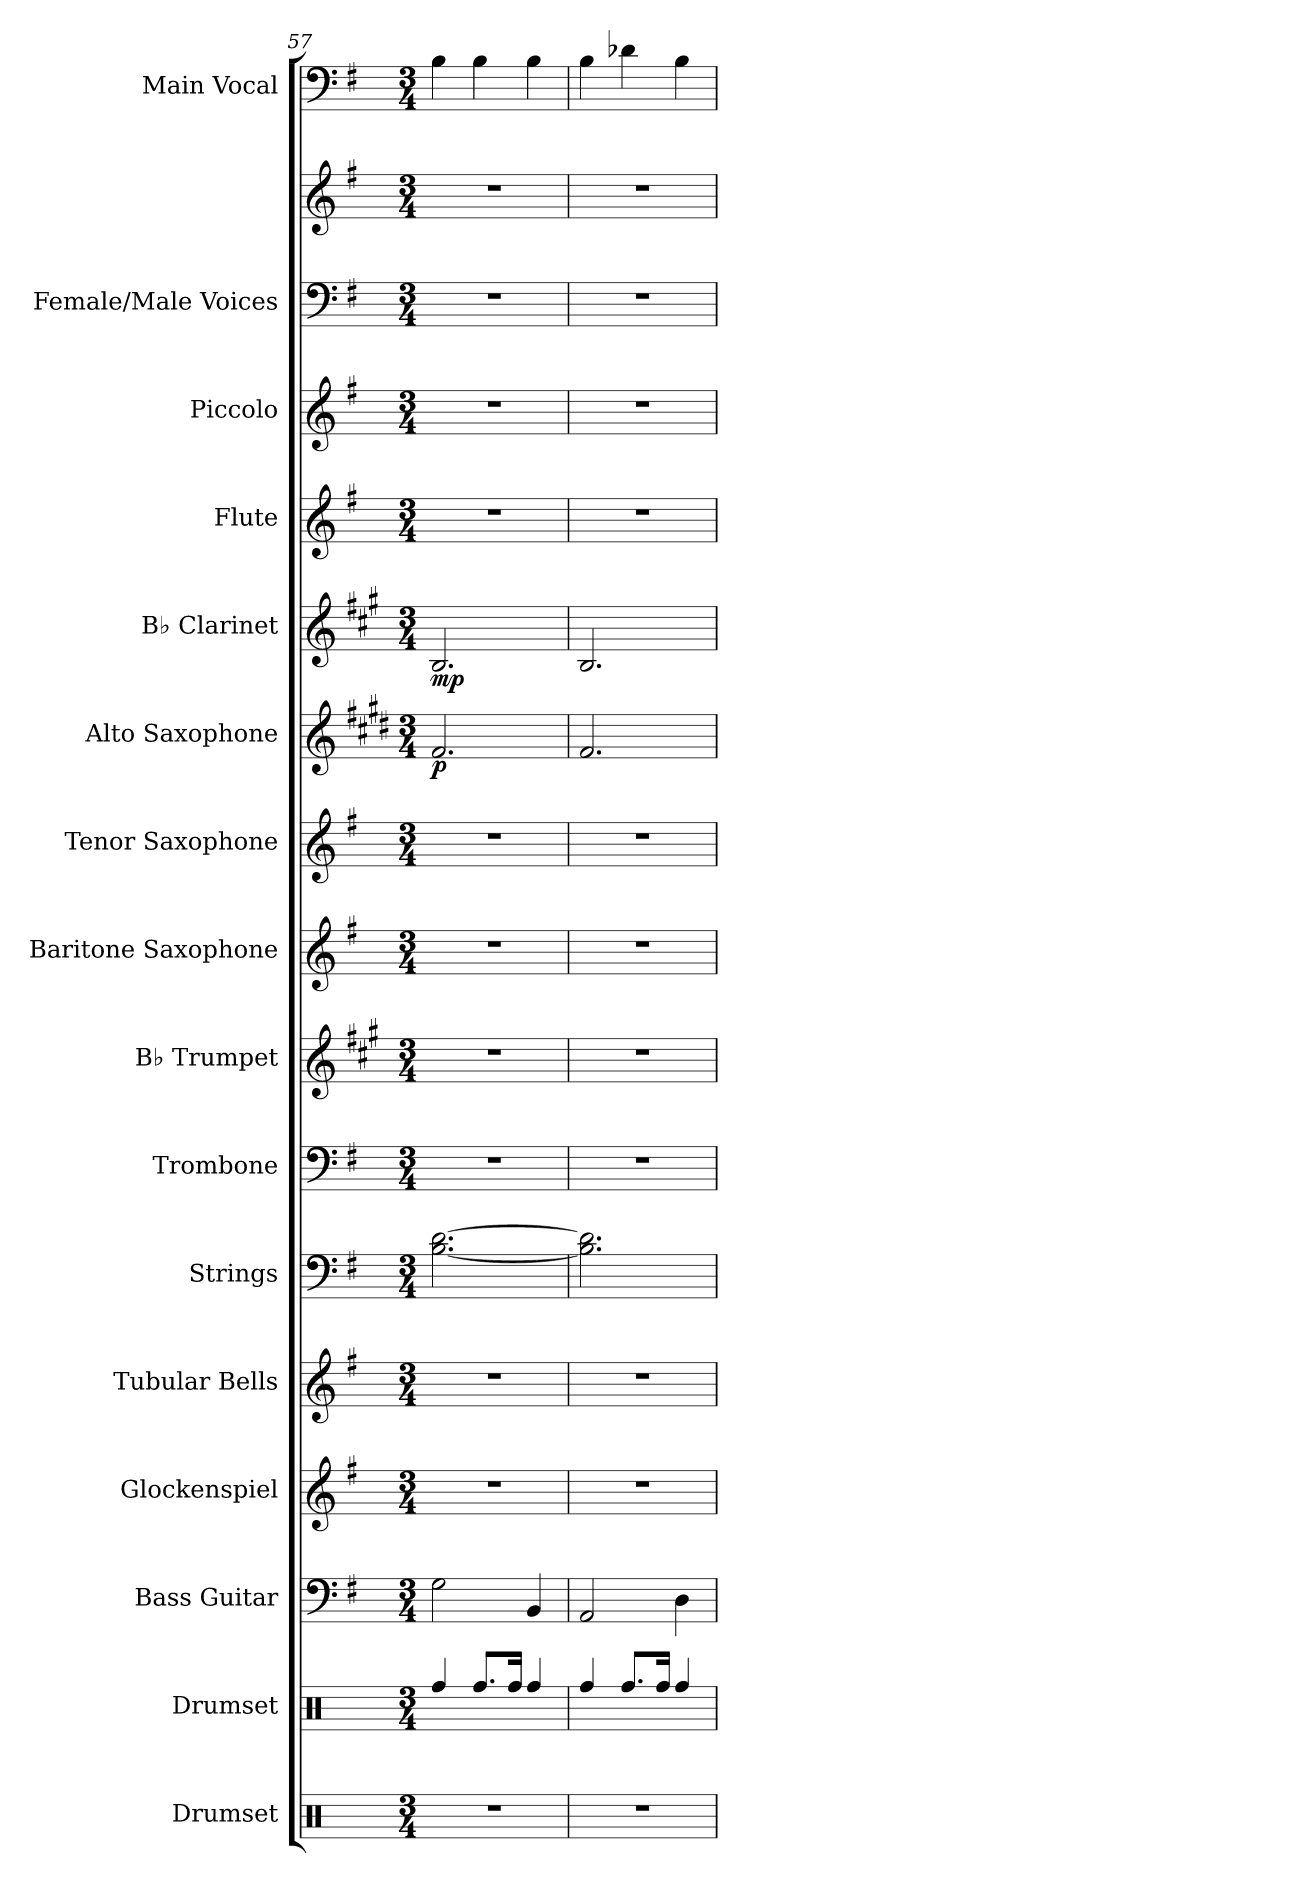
**kern	**kern	**kern	**kern	**kern	**kern	**kern	**kern	**kern	**kern	**kern	**dynam	**kern	**dynam	**kern	**kern	**kern	**kern	**kern
*part16	*part15	*part14	*part13	*part12	*part11	*part10	*part9	*part8	*part7	*part6	*part6	*part5	*part5	*part4	*part3	*part2	*part2	*part1
*staff17	*staff16	*staff15	*staff14	*staff13	*staff12	*staff11	*staff10	*staff9	*staff8	*staff7	*staff7	*staff6	*staff6	*staff5	*staff4	*staff3	*staff2	*staff1
*I"Drumset	*I"Drumset	*I"Bass Guitar	*I"Glockenspiel	*I"Tubular Bells	*I"Strings	*I"Trombone	*I"B♭ Trumpet	*I"Baritone Saxophone	*I"Tenor Saxophone	*I"Alto Saxophone	*	*I"B♭ Clarinet	*	*I"Flute	*I"Piccolo	*I"Female/Male Voices	*	*I"Main Vocal
*I'Drs.	*I'Drs.	*I'B. Guit.	*I'Glk.	*I'Tu. Be.	*I'St.	*I'Tbn.	*I'B♭ Tpt.	*I'Bar. Sax.	*I'T. Sax.	*I'A. Sax.	*	*I'B♭ Cl.	*	*I'Fl.	*I'Picc.	*I'Voices	*	*I'Main Vcl.
*clefX	*clefX	*clefF4	*clefG2	*clefG2	*clefF4	*clefF4	*clefG2	*clefG2	*clefG2	*clefG2	*	*clefG2	*	*clefG2	*clefG2	*clefF4	*clefG2	*clefF4
*	*	*ITrd7c12	*ITrd-14c-24	*	*	*	*ITrd1c2	*ITrd12c21	*ITrd8c14	*ITrd5c9	*	*ITrd1c2	*	*	*ITrd-7c-12	*	*	*
*k[]	*k[]	*k[f#]	*k[f#]	*k[f#]	*k[f#]	*k[f#]	*k[f#]	*k[f#]	*k[f#]	*k[f#]	*	*k[f#]	*	*k[f#]	*k[f#]	*k[f#]	*k[f#]	*k[f#]
*M3/4	*M3/4	*M3/4	*M3/4	*M3/4	*M3/4	*M3/4	*M3/4	*M3/4	*M3/4	*M3/4	*	*M3/4	*	*M3/4	*M3/4	*M3/4	*M3/4	*M3/4
=57	=57	=57	=57	=57	=57	=57	=57	=57	=57	=57	=57	=57	=57	=57	=57	=57	=57	=57
!	!	!	!	!	!	!	!	!	!	!	!LO:DY:b	!	!LO:DY:b	!	!	!	!	!
2.r	4Rff/	2GG\	2.r	2.r	[2.B\ [2.d\	2.r	2.r	2.r	2.r	2.A/	p	2.A/	mp	2.r	2.r	2.r	2.r	4B\
.	8.Rff/L	.	.	.	.	.	.	.	.	.	.	.	.	.	.	.	.	4B\
.	16Rff/Jk	.	.	.	.	.	.	.	.	.	.	.	.	.	.	.	.	.
.	4Rff/	4BBB/	.	.	.	.	.	.	.	.	.	.	.	.	.	.	.	4B\
=58	=58	=58	=58	=58	=58	=58	=58	=58	=58	=58	=58	=58	=58	=58	=58	=58	=58	=58
2.r	4Rff/	2AAA/	2.r	2.r	2.B\] 2.d\]	2.r	2.r	2.r	2.r	2.A/	.	2.A/	.	2.r	2.r	2.r	2.r	4B\
.	8.Rff/L	.	.	.	.	.	.	.	.	.	.	.	.	.	.	.	.	4d-X\
.	16Rff/Jk	.	.	.	.	.	.	.	.	.	.	.	.	.	.	.	.	.
.	4Rff/	4DD\	.	.	.	.	.	.	.	.	.	.	.	.	.	.	.	4B\
=	=	=	=	=	=	=	=	=	=	=	=	=	=	=	=	=	=	=
*-	*-	*-	*-	*-	*-	*-	*-	*-	*-	*-	*-	*-	*-	*-	*-	*-	*-	*-
